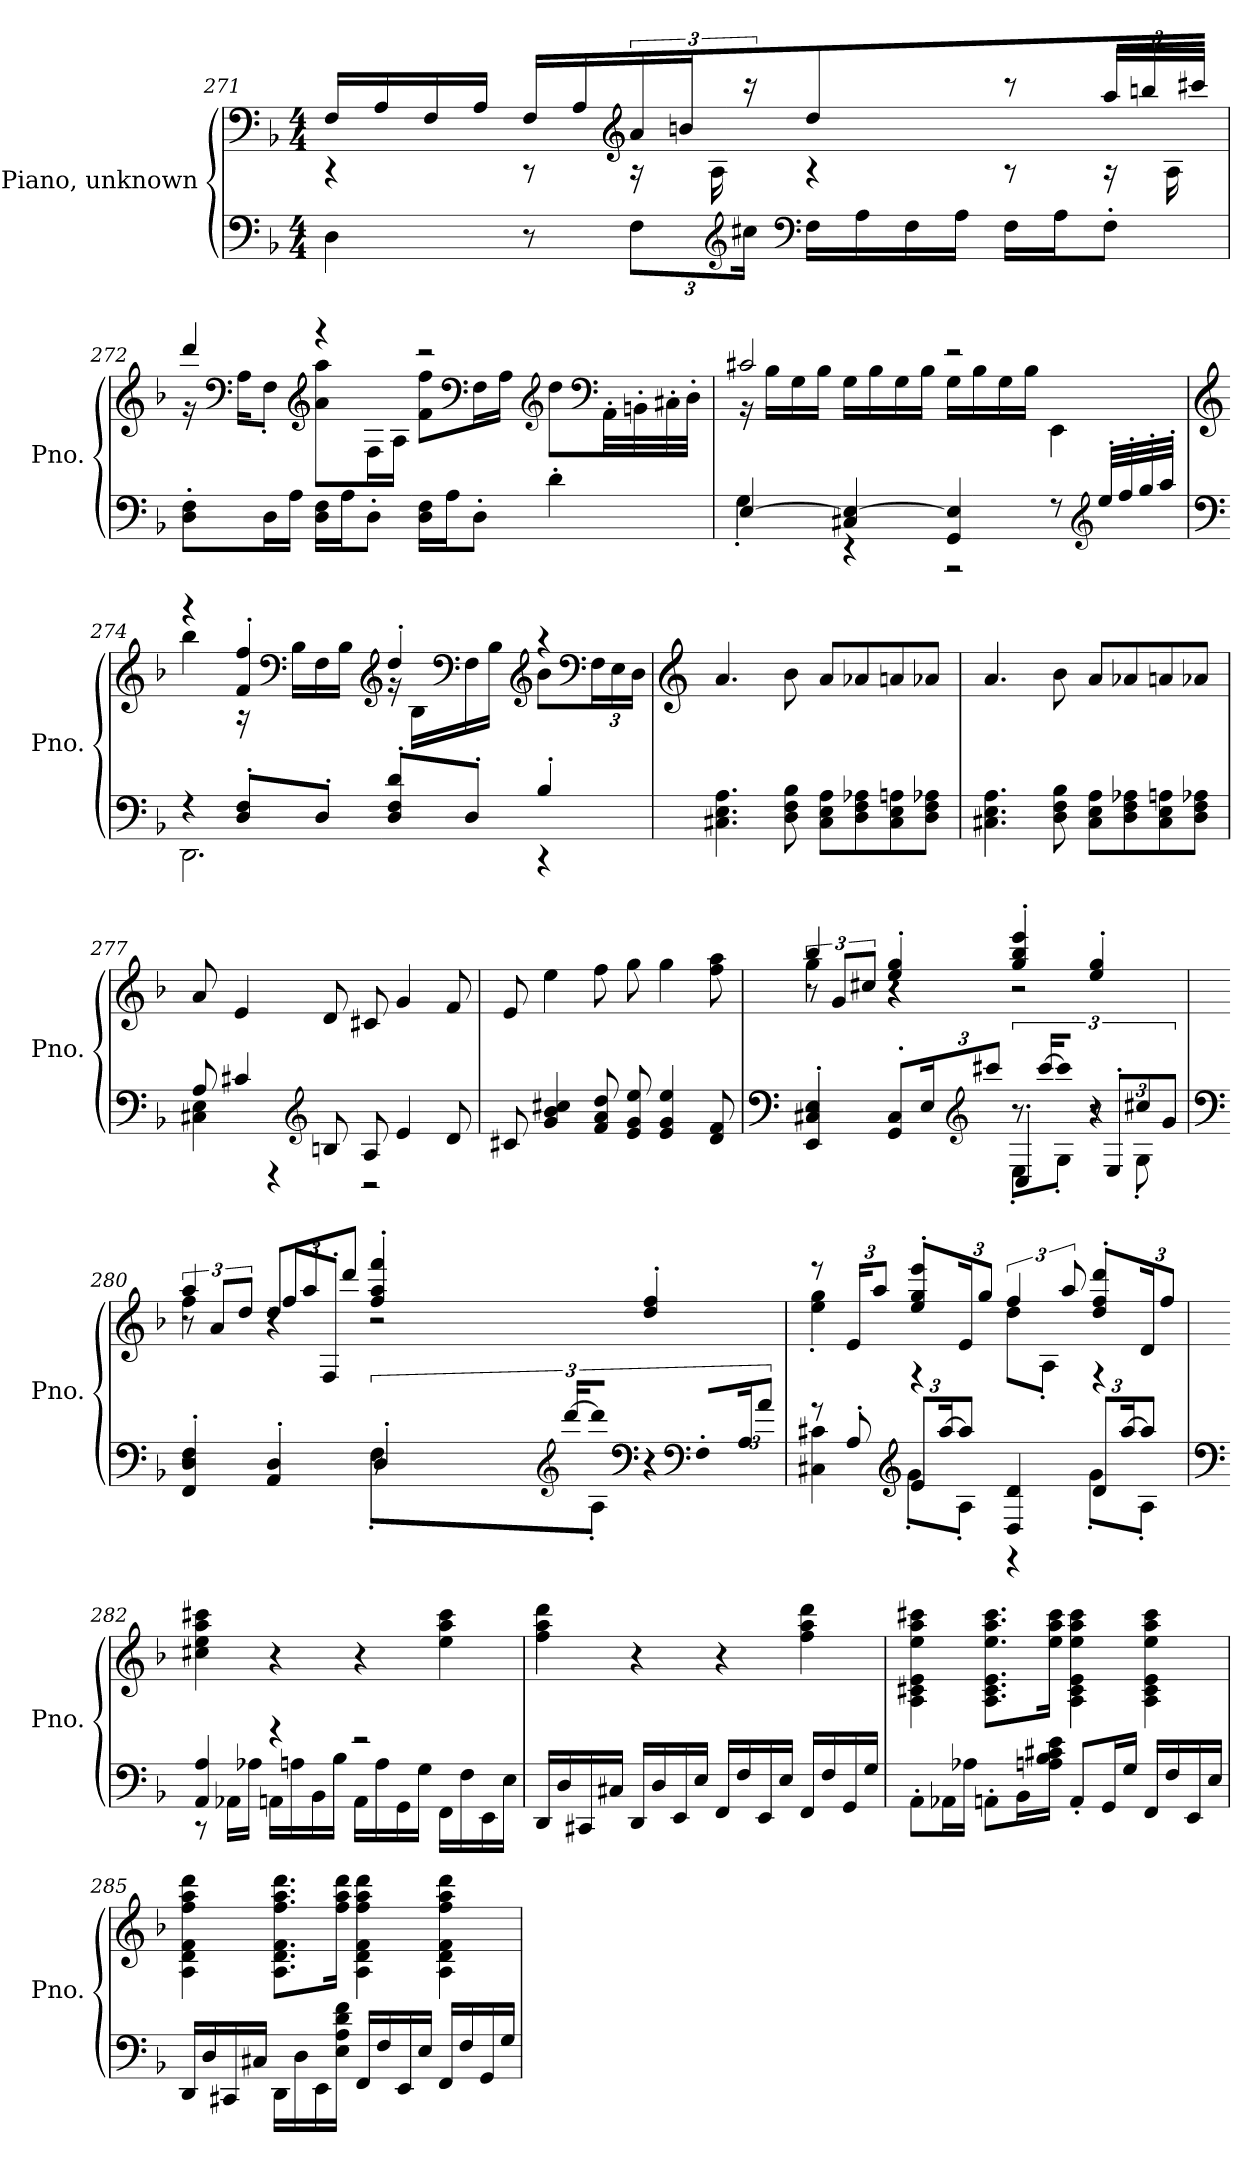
**kern	**kern
*part1	*part1
*staff2	*staff1
*I"Piano, unknown	*
*I'Pno.	*
!!LO:LB:g=z
*clefF4	*clefF4
*k[b-]	*k[b-]
*M4/4	*M4/4
=271	=271
*	*^
4D\	16F/LL	4r
.	16A/	.
.	16F/	.
.	16A/JJ	.
8r	16F/LL	8r
.	16A/	.
*	*clefG2	*
*Xbrackettup	*	*
12F\L	24a/	16r
.	24bn/JJ	.
.	.	16A\
*clefG2	*	*
24cc#X\Jk	24r	.
*clefF4	*	*
16F\LL	4dd/	4r
16A\	.	.
16F\	.	.
16A\JJ	.	.
16F\LL	8r	8r
16A\J	.	.
*	*Xbrackettup	*
8F'\J	24aa/LL	16r
.	24bbn/	.
.	.	16A\
.	24ccc#X/JJ	.
!!LO:LB:g=z	!!
=272	=272	=272
8D\' 8F\'L	4ddd/	16r
*	*clefF4	*
.	.	16A\KL
16D\L	.	8F'\J
16A\JJ	.	.
*	*clefG2	*
16D\ 16F\LL	4r	8a\ 8aa\L
16A\J	.	.
8D'\J	.	16F\L
.	.	16A\JJ
16D\ 16F\LL	2r	8f\ 8ff\L
16A\J	.	.
*	*clefF4	*
8D'\J	.	16F\L
.	.	16A\JJ
*	*clefG2	*
4d'\	.	8dd\L
*	*clefF4	*
.	.	32AA'\LL
.	.	32BBn'\
.	.	32C#X'\
.	.	32D'\JJJ
=273	=273	=273
*^	*	*
[4E/	4G'\	2c#X/	16r
.	.	.	16B-\LL
.	.	.	16G\
.	.	.	16B-\JJ
4C#X/ 4E/_	4r	.	16G\LL
.	.	.	16B-\
.	.	.	16G\
.	.	.	16B-\JJ
4GG/ 4E/]	2r	2r	16G\LL
.	.	.	16B-\
.	.	.	16G\
.	.	.	16B-\JJ
8r	.	.	4EE\
*clefG2	*	*	*
32ee'/LLL	.	.	.
32ff'/	.	.	.
32gg'/	.	.	.
32aa'/JJJ	.	.	.
!!LO:LB:g=z	!!
=274	=274	=274	=274
*clefF4	*	*clefG2	*
4r	2.DD\	4r	4bb-\
8D/' 8F/'L	.	4f/' 4ff/'	16r
*	*	*clefF4	*
.	.	.	16B-\LL
8D'/J	.	.	16F\
.	.	.	16B-\JJ
*	*	*clefG2	*
8D/' 8F/' 8d/'L	.	4dd'/	16r
.	.	.	16B-\LL
*	*	*clefF4	*
8D'/J	.	.	16F\
.	.	.	16B-\JJ
*	*	*clefG2	*
4B-'/	4r	4r	8b-\L
*	*	*clefF4	*
.	.	.	24F\L
.	.	.	24E\
.	.	.	24D\JJ
*v	*v	*	*
*	*v	*v
=275	=275
*	*clefG2
4.C#X\ 4.E\ 4.A\	4.a/
8D\ 8F\ 8B-\	8b-\
8C#\ 8E\ 8A\L	8a/L
8D\ 8F\ 8A-X\	8a-X/
8C#\ 8E\ 8An\	8an/
8D\ 8F\ 8A-X\J	8a-X/J
=276	=276
4.C#X\ 4.E\ 4.A\	4.a/
8D\ 8F\ 8B-\	8b-\
8C#\ 8E\ 8A\L	8a/L
8D\ 8F\ 8A-X\	8a-X/
8C#\ 8E\ 8An\	8an/
8D\ 8F\ 8A-X\J	8a-X/J
!!LO:LB:g=z
=277	=277
*^	*
8A/	4C#X\ 4E\	8a/
4c#X/	.	4e/
.	4r	.
*clefG2	*	*
8Bn/	.	8d/
8A/	2r	8c#X/
4e/	.	4g/
8d/	.	8f/
*v	*v	*
=278	=278
8c#X/	8e/
4g/ 4b-/ 4cc#X/	4ee\
8f/ 8a/ 8dd/	8ff\
8e/ 8g/ 8ee/	8gg\
4e/ 4g/ 4ee/	4gg\
8d/ 8f/	8ff\ 8aa\
=279	=279
*clefF4	*
*^	*^
*	*^	*	*^
*	*	*	*	*	*brackettup
4EE/' 4C#X/' 4E/'	2r	2r	4bb-/	4gg\	12r
.	.	.	.	.	12g/L
.	.	.	.	.	12cc#X/J
8GG/' 8C#/'L	.	.	4r	4r	4ee/' 4gg/'
24E/K	.	.	.	.	.
*clefG2	*	*	*	*	*
12ccc#X/J	.	.	.	.	.
*brackettup	*	*	*	*	*
12r	8E'\L	4C#'/	2r	2r	4gg/' 4bb-/' 4eee/'
[24ccc#/KL	.	.	.	.	.
8ccc#/J]	8G'\J	.	.	.	.
*Xbrackettup	*	*	*	*	*
12E'/L	8r	4r	.	.	4ee/' 4gg/'
12cc#X/	.	.	.	.	.
.	8G'\	.	.	.	.
12g/J	.	.	.	.	.
!!LO:LB:g=z	!!	!!
=280	=280	=280	=280	=280	=280
*clefF4	*	*	*	*	*
4FF/' 4D/' 4F/'	2r	2r	12r	4ff\	4aa/
.	.	.	12a/L	.	.
.	.	.	12dd/J	.	.
*	*	*	*Xbrackettup	*	*
4AA/' 4D/'	.	.	12dd/L	4r	8ff/L
.	.	.	12aa/	.	.
.	.	.	.	.	8F'/J
.	.	.	12ddd/J	.	.
*brackettup	*	*	*	*	*
12r	8F'\L	4D'/	4ff/' 4aa/' 4fff/'	2r	2r
*clefG2	*	*	*	*	*
[24ddd/KL	.	.	.	.	.
8ddd/J]	8A'\J	.	.	.	.
*clefF4	*	*	*	*	*
8F'/L	4r	4r	4dd/' 4ff/'	.	.
*Xbrackettup	*	*	*	*	*
24A/K	.	.	.	.	.
12a/J	.	.	.	.	.
*	*v	*v	*	*	*
*	*	*	*v	*v
=281	=281	=281	=281
8r	4C#X\ 4c#X\	8r	4ee\' 4gg\'
8A'/	.	24e/KL	.
.	.	12aa/J	.
*clefG2	*	*	*
12e/L	8g'\L	8ee/' 8gg/' 8eee/'L	4r
[24aa/K	.	.	.
8aa/J]	8A'\J	24e/K	.
.	.	12gg/J	.
*	*	*brackettup	*
4D/ 4d/	4r	6ff/	8dd\L
.	.	.	8A'\J
.	.	12aa/	.
12d/L	8g'\L	8dd/' 8ff/' 8ddd/'L	4r
[24aa/K	.	.	.
*	*	*Xbrackettup	*
8aa/J]	8A'\J	24d/K	.
.	.	12ff/J	.
*	*	*v	*v
!!LO:PB:g=z
=282	=282	=282
*clefF4	*	*
4AA/ 4A/	8r	4cc#X\ 4ee\ 4aa\ 4ccc#X\
.	16AA-X\LL	.
.	16A-X\JJ	.
4r	16AAn\LL	4r
.	16An\	.
.	16BB-\	.
.	16B-\JJ	.
2r	16AA\LL	4r
.	16A\	.
.	16GG\	.
.	16G\JJ	.
.	16FF\LL	4ee\ 4aa\ 4ccc#\
.	16F\	.
.	16EE\	.
.	16E\JJ	.
*v	*v	*
=283	=283
16DD/LL	4ff\ 4aa\ 4ddd\
16D/	.
16CC#X/	.
16C#X/JJ	.
16DD/LL	4r
16D/	.
16EE/	.
16E/JJ	.
16FF/LL	4r
16F/	.
16EE/	.
16E/JJ	.
16FF/LL	4ff\ 4aa\ 4ddd\
16F/	.
16GG/	.
16G/JJ	.
!!LO:LB:g=z
=284	=284
8AA'\L	4A\ 4c#X\ 4e\ 4ee\ 4aa\ 4ccc#X\
16AA-X\L	.
16A-X\JJ	.
8AAn'\L	8.A\ 8.c#\ 8.e\ 8.ee\ 8.aa\ 8.ccc#\L
16BB-\L	.
16An\ 16B-\ 16c#X\ 16e\JJ	16ee\ 16aa\ 16ccc#\Jk
8AA'/L	4A\ 4c#\ 4e\ 4ee\ 4aa\ 4ccc#\
16GG/L	.
16G/JJ	.
16FF/LL	4A\ 4c#\ 4e\ 4ee\ 4aa\ 4ccc#\
16F/	.
16EE/	.
16E/JJ	.
=285	=285
16DD/LL	4A\ 4d\ 4f\ 4ff\ 4aa\ 4ddd\
16D/	.
16CC#X/	.
16C#X/JJ	.
16DD\LL	8.A\ 8.d\ 8.f\ 8.ff\ 8.aa\ 8.ddd\L
16D\	.
16EE\	.
16E\ 16A\ 16d\ 16f\JJ	16ff\ 16aa\ 16ddd\Jk
16FF/LL	4A\ 4d\ 4f\ 4ff\ 4aa\ 4ddd\
16F/	.
16EE/	.
16E/JJ	.
16FF/LL	4A\ 4d\ 4f\ 4ff\ 4aa\ 4ddd\
16F/	.
16GG/	.
16G/JJ	.
=	=
*-	*-
